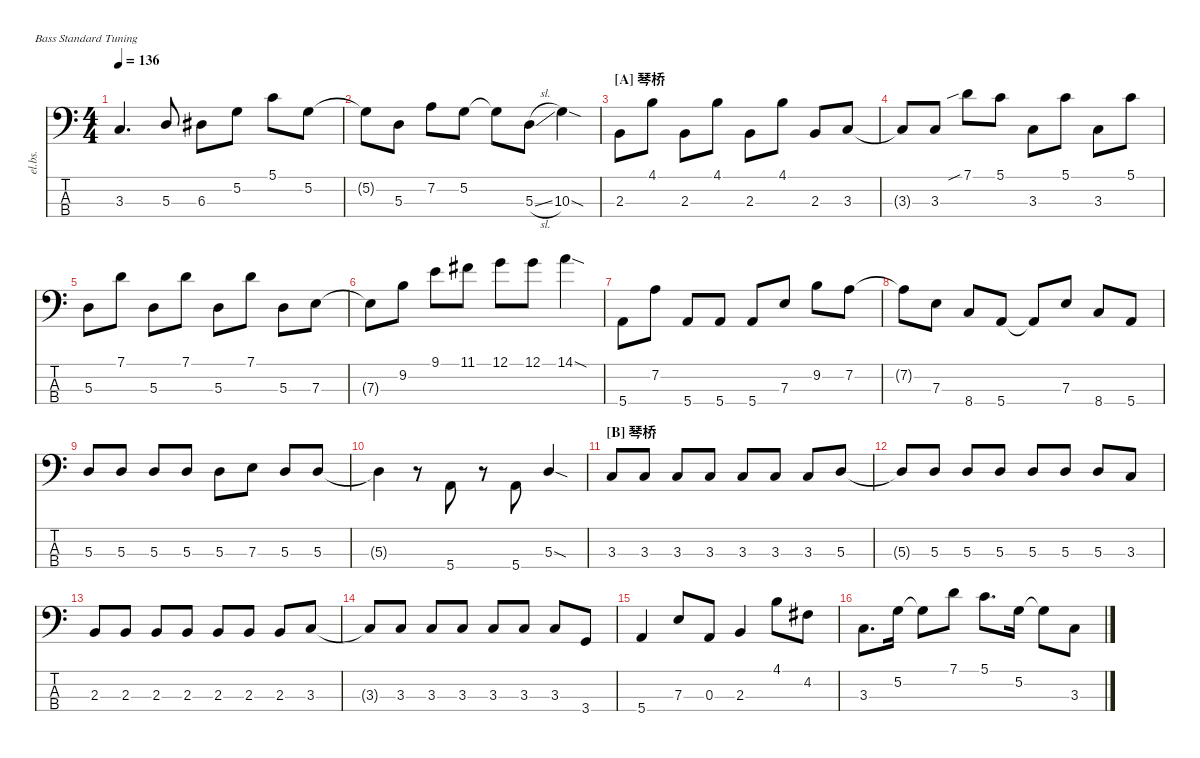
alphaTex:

\defaultSystemsLayout 4
\hideDynamics
\bracketExtendMode nobrackets
\track ("Electric Bass" "el.bs.") {instrument electricbassfinger}
\staff {score tabs}
\tuning (G2 D2 A1 E1)
\ts (4 4)
\tempo 136
\clef f4
\ks c
3.3.4{d dy mf beam Up} 5.3.8{beam Up} 6.3{acc #}.8{beam Down} 5.2.8{beam Down} 5.1.8{beam Down} 5.2.8{beam Down} |
5.2{t}.8{beam Down} 5.3.8{beam Down} 7.2.8{beam Down} 5.2.8{beam Down} 5.2{t}.8{beam Down} 5.3{sl}.8{beam Down} 10.3{sod}.4{beam Down} |
\section ("A" "琴桥")
2.3.8{beam Down} 4.1.8{beam Down} 2.3.8{beam Down} 4.1.8{beam Down} 2.3.8{beam Down} 4.1.8{beam Down} 2.3.8{beam Up} 3.3.8{beam Up} |
3.3{t}.8{beam Up} 3.3.8{beam Up} 7.1{sib}.8{beam Down} 5.1.8{beam Down} 3.3.8{beam Down} 5.1.8{beam Down} 3.3.8{beam Down} 5.1.8{beam Down} |
5.3.8{beam Down} 7.1.8{beam Down} 5.3.8{beam Down} 7.1.8{beam Down} 5.3.8{beam Down} 7.1.8{beam Down} 5.3.8{beam Down} 7.3.8{beam Down} |
7.3{t}.8{beam Down} 9.2.8{beam Down} 9.1.8{beam Down} 11.1{acc #}.8{beam Down} 12.1.8{beam Down} 12.1.8{beam Down} 14.1{sod}.4{beam Down} |
5.4.8{beam Down} 7.2.8{beam Down} 5.4.8{beam Up} 5.4.8{beam Up} 5.4.8{beam Up} 7.3.8{beam Up} 9.2.8{beam Down} 7.2.8{beam Down} |
7.2{t}.8{beam Down} 7.3.8{beam Down} 8.4.8{beam Up} 5.4.8{beam Up} 5.4{t}.8{beam Up} 7.3.8{beam Up} 8.4.8{beam Up} 5.4.8{beam Up} |
5.3.8{beam Up} 5.3.8{beam Up} 5.3.8{beam Up} 5.3.8{beam Up} 5.3.8{beam Down} 7.3.8{beam Down} 5.3.8{beam Up} 5.3.8{beam Up} |
5.3{t}.4{beam Down} r.8{beam Down} 5.4.8{beam Up} r.8{beam Down} 5.4.8{beam Up} 5.3{sod}.4{beam Up} |
\section ("B" "琴桥")
3.3.8{beam Up} 3.3.8{beam Up} 3.3.8{beam Up} 3.3.8{beam Up} 3.3.8{beam Up} 3.3.8{beam Up} 3.3.8{beam Up} 5.3.8{beam Up} |
5.3{t}.8{beam Up} 5.3.8{beam Up} 5.3.8{beam Up} 5.3.8{beam Up} 5.3.8{beam Up} 5.3.8{beam Up} 5.3.8{beam Up} 3.3.8{beam Up} |
2.3.8{beam Up} 2.3.8{beam Up} 2.3.8{beam Up} 2.3.8{beam Up} 2.3.8{beam Up} 2.3.8{beam Up} 2.3.8{beam Up} 3.3.8{beam Up} |
3.3{t}.8{beam Up} 3.3.8{beam Up} 3.3.8{beam Up} 3.3.8{beam Up} 3.3.8{beam Up} 3.3.8{beam Up} 3.3.8{beam Up} 3.4.8{beam Up} |
5.4.4{beam Up} 7.3.8{beam Up} 0.3.8{beam Up} 2.3.4{beam Up} 4.1.8{beam Down} 4.2{acc #}.8{beam Down} |
3.3.8{d beam Down} 5.2.16{beam Down} 5.2{t}.8{beam Down} 7.1.8{beam Down} 5.1.8{d beam Down} 5.2.16{beam Down} 5.2{t}.8{beam Down} 3.3.8{beam Down}
